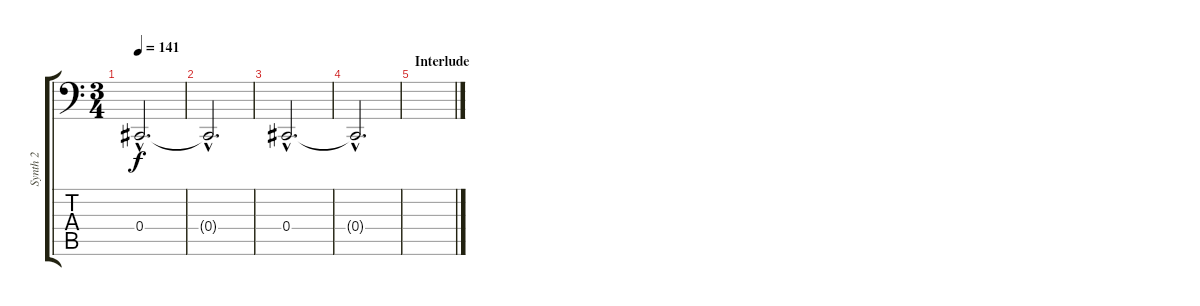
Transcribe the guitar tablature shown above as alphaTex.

\track ("Synth 2" "Synth 2") {instrument timpani}
\staff {score tabs}
\tuning (Eb3 Bb2 Gb2 Db2 Ab1 Eb1) {hide}
\ts (3 4)
\tempo 141
\clef f4
\ks c
0.4{hac}.2{d dy f} |
0.4{hac t}.2{d} |
0.4{hac}.2{d} |
0.4{hac t}.2{d} |
\section ("" "Interlude")
